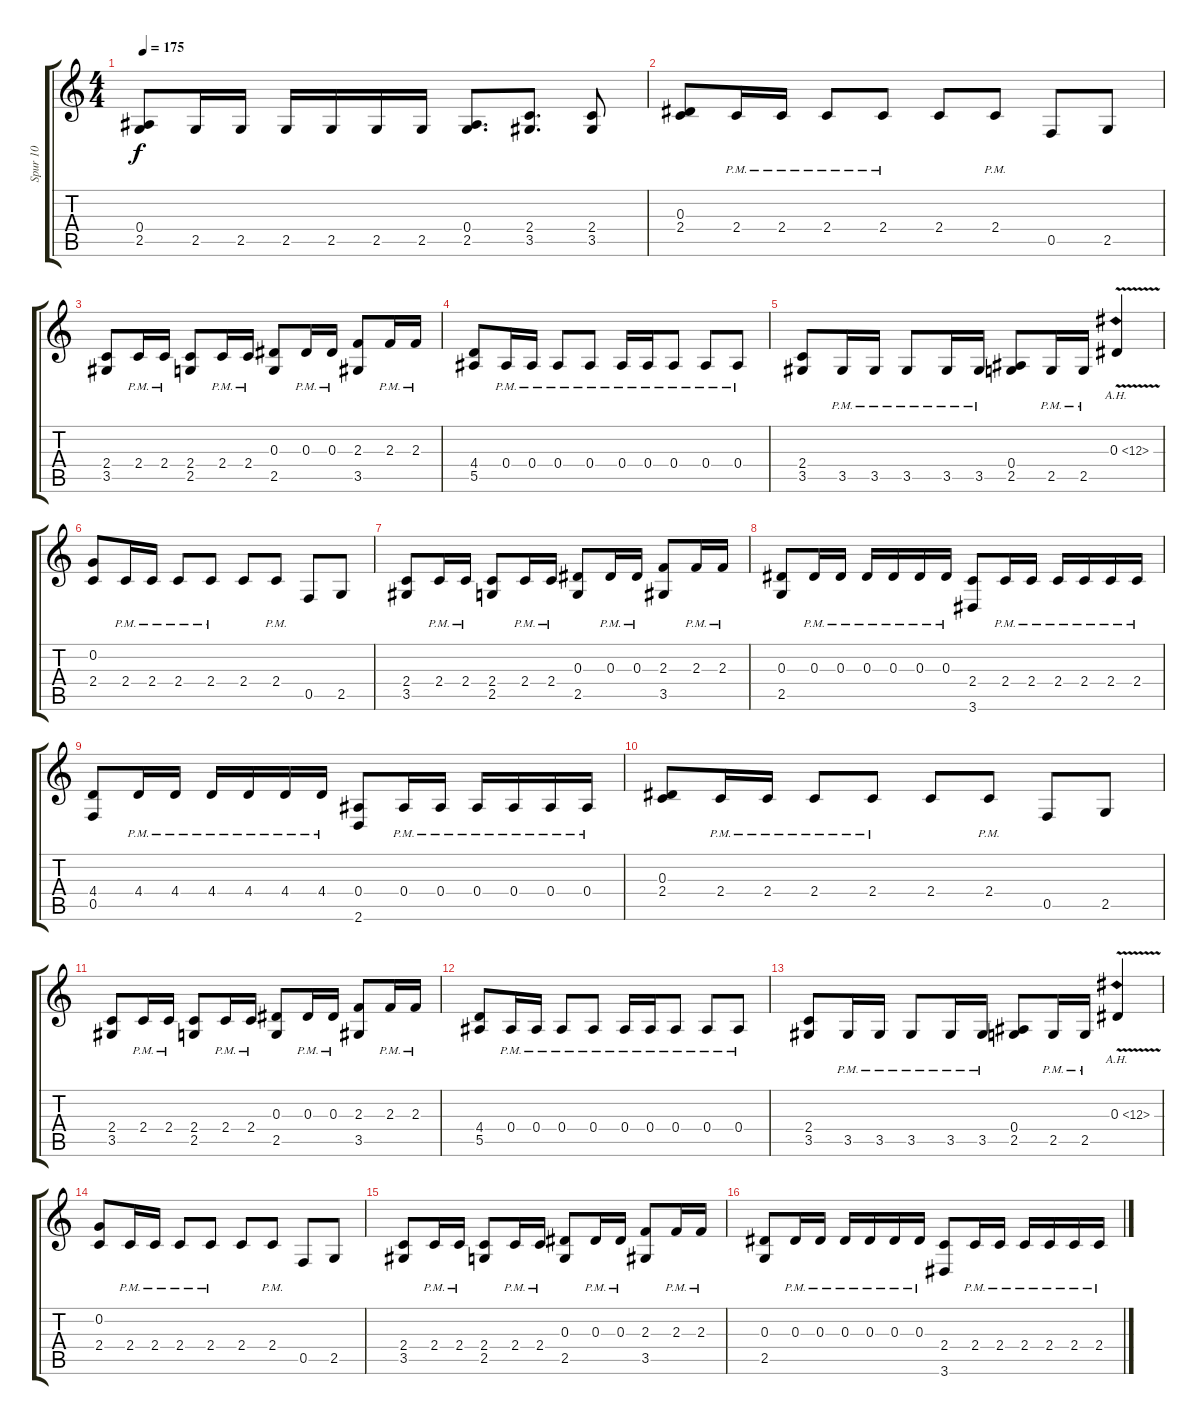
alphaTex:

\track ("Spur 10" "Spur 10") {instrument distortionguitar}
\staff {score tabs}
\tuning (C4 G3 Eb3 Bb2 F2 C2) {hide}
\ts (4 4)
\tempo 175
\clef g2
\ks c
(0.4 2.5).8{dy f} 2.5.16 2.5.16 2.5.16 2.5.16 2.5.16 2.5.16 (0.4 2.5).8{d} (2.4 3.5).8{d} (2.4 3.5).8 |
(0.3 2.4).8 2.4{pm}.16 2.4{pm}.16 2.4{pm}.8 2.4{pm}.8 2.4.8 2.4{pm}.8 0.5.8 2.5.8 |
(2.4 3.5).8 2.4{pm}.16 2.4{pm}.16 (2.4 2.5).8 2.4{pm}.16 2.4{pm}.16 (0.3 2.5).8 0.3{pm}.16 0.3{pm}.16 (2.3 3.5).8 2.3{pm}.16 2.3{pm}.16 |
(4.4 5.5).8 0.4{pm}.16 0.4{pm}.16 0.4{pm}.8 0.4{pm}.8 0.4{pm}.16 0.4{pm}.16 0.4{pm}.8 0.4{pm}.8 0.4{pm}.8 |
(2.4 3.5).8 3.5{pm}.16 3.5{pm}.16 3.5{pm}.8 3.5{pm}.16 3.5{pm}.16 (0.4 2.5).8 2.5{pm}.16 2.5{pm}.16 0.3{ah 12 v}.4 |
(0.2 2.4).8 2.4{pm}.16 2.4{pm}.16 2.4{pm}.8 2.4{pm}.8 2.4.8 2.4{pm}.8 0.5.8 2.5.8 |
(2.4 3.5).8 2.4{pm}.16 2.4{pm}.16 (2.4 2.5).8 2.4{pm}.16 2.4{pm}.16 (0.3 2.5).8 0.3{pm}.16 0.3{pm}.16 (2.3 3.5).8 2.3{pm}.16 2.3{pm}.16 |
(0.3 2.5).8 0.3{pm}.16 0.3{pm}.16 0.3{pm}.16 0.3{pm}.16 0.3{pm}.16 0.3{pm}.16 (2.4 3.6).8 2.4{pm}.16 2.4{pm}.16 2.4{pm}.16 2.4{pm}.16 2.4{pm}.16 2.4{pm}.16 |
(4.4 0.5).8 4.4{pm}.16 4.4{pm}.16 4.4{pm}.16 4.4{pm}.16 4.4{pm}.16 4.4{pm}.16 (0.4 2.6).8 0.4{pm}.16 0.4{pm}.16 0.4{pm}.16 0.4{pm}.16 0.4{pm}.16 0.4{pm}.16 |
(0.3 2.4).8 2.4{pm}.16 2.4{pm}.16 2.4{pm}.8 2.4{pm}.8 2.4.8 2.4{pm}.8 0.5.8 2.5.8 |
(2.4 3.5).8 2.4{pm}.16 2.4{pm}.16 (2.4 2.5).8 2.4{pm}.16 2.4{pm}.16 (0.3 2.5).8 0.3{pm}.16 0.3{pm}.16 (2.3 3.5).8 2.3{pm}.16 2.3{pm}.16 |
(4.4 5.5).8 0.4{pm}.16 0.4{pm}.16 0.4{pm}.8 0.4{pm}.8 0.4{pm}.16 0.4{pm}.16 0.4{pm}.8 0.4{pm}.8 0.4{pm}.8 |
(2.4 3.5).8 3.5{pm}.16 3.5{pm}.16 3.5{pm}.8 3.5{pm}.16 3.5{pm}.16 (0.4 2.5).8 2.5{pm}.16 2.5{pm}.16 0.3{ah 12 v}.4 |
(0.2 2.4).8 2.4{pm}.16 2.4{pm}.16 2.4{pm}.8 2.4{pm}.8 2.4.8 2.4{pm}.8 0.5.8 2.5.8 |
(2.4 3.5).8 2.4{pm}.16 2.4{pm}.16 (2.4 2.5).8 2.4{pm}.16 2.4{pm}.16 (0.3 2.5).8 0.3{pm}.16 0.3{pm}.16 (2.3 3.5).8 2.3{pm}.16 2.3{pm}.16 |
(0.3 2.5).8 0.3{pm}.16 0.3{pm}.16 0.3{pm}.16 0.3{pm}.16 0.3{pm}.16 0.3{pm}.16 (2.4 3.6).8 2.4{pm}.16 2.4{pm}.16 2.4{pm}.16 2.4{pm}.16 2.4{pm}.16 2.4{pm}.16
